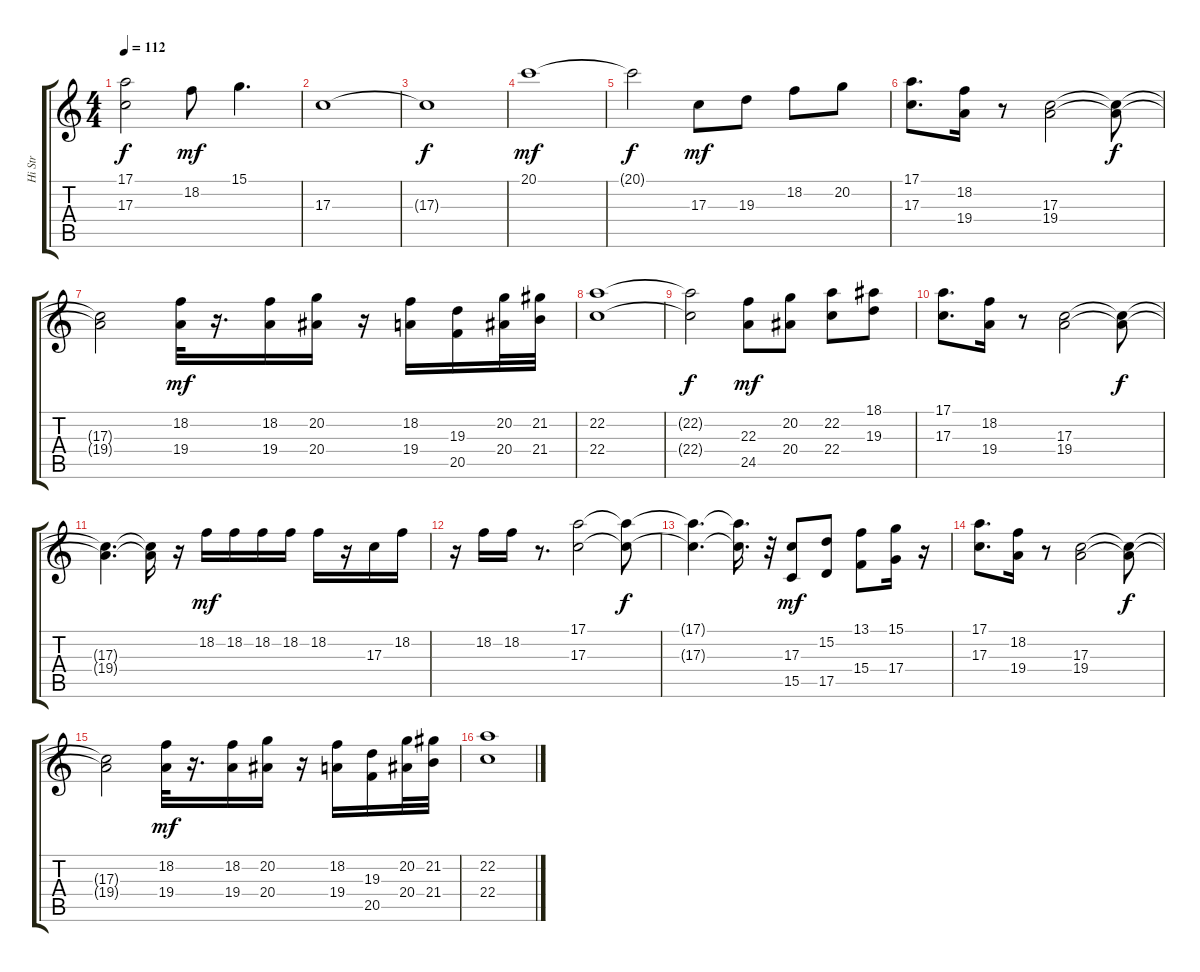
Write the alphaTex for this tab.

\track ("Hi Str" "Hi Str") {instrument stringensemble1}
\staff {score tabs}
\tuning (E4 B3 G3 D3 A2 E2) {hide}
\ts (4 4)
\tempo 112
\clef g2
\ks c
(17.1{t} 17.3{t}).2{dy f} 18.2.8{dy mf} 15.1.4{d} |
17.3.1 |
17.3{t}.1{dy f} |
20.1.1{dy mf} |
20.1{t}.2{dy f} 17.3.8{dy mf} 19.3.8 18.2.8 20.2.8 |
(17.1 17.3).8{d} (18.2 19.4).16 r.8 (17.3 19.4).2 (17.3{t} 19.4{t}).8{dy f} |
(17.3{t} 19.4{t}).2 (18.2 19.4).32{dy mf} r.16{d} (18.2 19.4).16 (20.2 20.4).16 r.16 (18.2 19.4).16 (19.3 20.5).16 (20.2 20.4).32 (21.2 21.4).32 |
(22.2 22.4).1 |
(22.2{t} 22.4{t}).2{dy f} (22.3 24.5).8{dy mf} (20.2 20.4).8 (22.2 22.4).8 (18.1 19.3).8 |
(17.1 17.3).8{d} (18.2 19.4).16 r.8 (17.3 19.4).2 (17.3{t} 19.4{t}).8{dy f} |
(17.3{t} 19.4{t}).4{d} (17.3{t} 19.4{t}).16 r.16 18.2.16{dy mf} 18.2.16 18.2.16 18.2.16 18.2.16 r.16 17.3.16 18.2.16 |
r.16 18.2.16 18.2.16 r.8{d} (17.1 17.3).2 (17.1{t} 17.3{t}).8{dy f} |
(17.1{t} 17.3{t}).4{d} (17.1{t} 17.3{t}).16{d} r.32 (17.3 15.5).8{dy mf} (15.2 17.5).8 (13.1 15.4).8 (15.1 17.4).16 r.16 |
(17.1 17.3).8{d} (18.2 19.4).16 r.8 (17.3 19.4).2 (17.3{t} 19.4{t}).8{dy f} |
(17.3{t} 19.4{t}).2 (18.2 19.4).32{dy mf} r.16{d} (18.2 19.4).16 (20.2 20.4).16 r.16 (18.2 19.4).16 (19.3 20.5).16 (20.2 20.4).32 (21.2 21.4).32 |
(22.2 22.4).1
